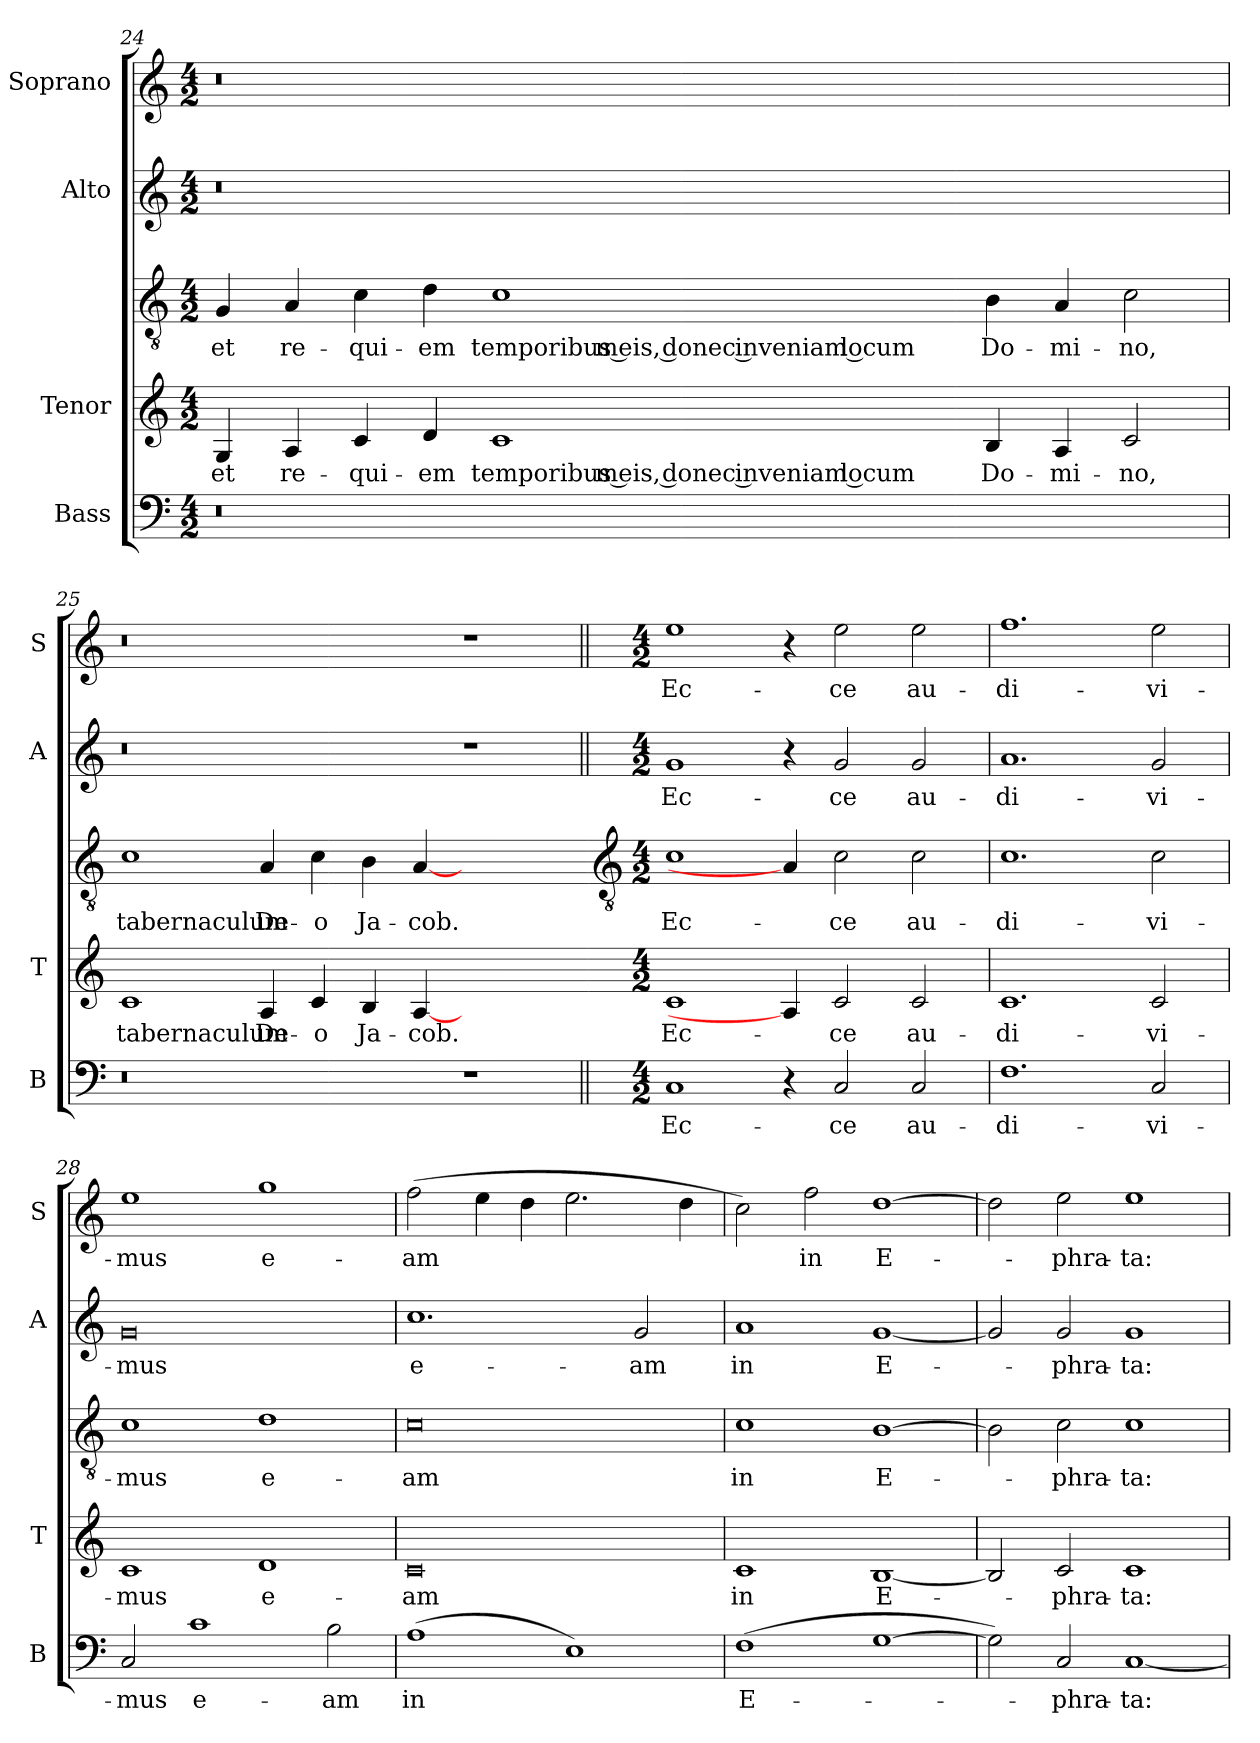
**kern	**text	**kern	**text	**kern	**text	**kern	**text	**kern	**text
*part4	*part4	*part3	*part3	*part3	*part3	*part2	*part2	*part1	*part1
*staff5	*staff5	*staff4	*staff4	*staff3	*staff3	*staff2	*staff2	*staff1	*staff1
*I"Bass	*	*I"Tenor	*	*	*	*I"Alto	*	*I"Soprano	*
*I'B	*	*I'T	*	*	*	*I'A	*	*I'S	*
!!LO:LB:g=z
*clefF4	*	*	*	*clefGv2	*	*clefG2	*	*clefG2	*
*k[]	*	*k[]	*	*k[]	*	*k[]	*	*k[]	*
*C:	*	*C:	*	*C:	*	*C:	*	*C:	*
*M4/2	*	*M4/2	*	*M4/2	*	*M4/2	*	*M4/2	*
=24	=24	=24	=24	=24	=24	=24	=24	=24	=24
!	!	!	!LO:LY:b	!	!LO:LY:b	!	!	!	!
0r	.	4G	et	4G	et	0r	.	0r	.
!	!	!	!LO:LY:b	!	!LO:LY:b	!	!	!	!
.	.	4A	re-	4A	re-	.	.	.	.
!	!	!	!LO:LY:b	!	!LO:LY:b	!	!	!	!
.	.	4c	-qui-	4c	-qui-	.	.	.	.
!	!	!	!LO:LY:b	!	!LO:LY:b	!	!	!	!
.	.	4d	-em	4d	-em	.	.	.	.
!	!	!	!LO:LY:b	!	!LO:LY:b	!	!	!	!
.	.	1c	temporibus meis, donec inveniam locum	1c	temporibus meis, donec inveniam locum	.	.	.	.
!	!	!	!LO:LY:b	!	!LO:LY:b	!	!	!	!
1ryy	.	4B	Do-	4B	Do-	1ryy	.	1ryy	.
!	!	!	!LO:LY:b	!	!LO:LY:b	!	!	!	!
.	.	4A	-mi-	4A	-mi-	.	.	.	.
!	!	!	!LO:LY:b	!	!LO:LY:b	!	!	!	!
.	.	2c	-no,	2c	-no,	.	.	.	.
=25	=25	=25	=25	=25	=25	=25	=25	=25	=25
!	!	!	!LO:LY:b	!	!LO:LY:b	!	!	!	!
0r	.	1c	tabernaculum	1c	tabernaculum	0r	.	0r	.
!	!	!	!LO:LY:b	!	!LO:LY:b	!	!	!	!
.	.	4A	De-	4A	De-	.	.	.	.
!	!	!	!LO:LY:b	!	!LO:LY:b	!	!	!	!
.	.	4c	-o	4c	-o	.	.	.	.
!	!	!	!LO:LY:b	!	!LO:LY:b	!	!	!	!
.	.	4B	Ja-	4B	Ja-	.	.	.	.
!	!	!	!LO:LY:b	!	!LO:LY:b	!	!	!	!
.	.	[4A	-cob.	[4A	-cob.	.	.	.	.
1r	.	1ryy	.	1ryy	.	1r	.	1r	.
!!LO:LB:g=z
=26||	=26||	=26-	=26||	=26-	=26||	=26||	=26||	=26||	=26||
*	*	*	*	*clefGv2	*	*	*	*	*
*k[]	*	*	*	*	*	*k[]	*	*k[]	*
*C:	*	*	*	*	*	*C:	*	*C:	*
*M4/2	*	*M4/2	*	*M4/2	*	*M4/2	*	*M4/2	*
!	!LO:LY:b	!	!LO:LY:b	!	!LO:LY:b	!	!LO:LY:b	!	!LO:LY:b
1C	Ec-	1c	Ec-	1c	Ec-	1g	Ec-	1ee	Ec-
4r	.	4A]	.	4A]	.	4r	.	4r	.
!	!LO:LY:b	!	!LO:LY:b	!	!LO:LY:b	!	!LO:LY:b	!	!LO:LY:b
2C	-ce	2c	-ce	2c	-ce	2g	-ce	2ee	-ce
!	!LO:LY:b	!	!LO:LY:b	!	!LO:LY:b	!	!LO:LY:b	!	!LO:LY:b
2C	au-	2c	au-	2c	au-	2g	au-	2ee	au-
=27	=27	=27	=27	=27	=27	=27	=27	=27	=27
!	!LO:LY:b	!	!LO:LY:b	!	!LO:LY:b	!	!LO:LY:b	!	!LO:LY:b
1.F	-di-	1.c	-di-	1.c	-di-	1.a	-di-	1.ff	-di-
!	!LO:LY:b	!	!LO:LY:b	!	!LO:LY:b	!	!LO:LY:b	!	!LO:LY:b
2C	-vi-	2c	-vi-	2c	-vi-	2g	-vi-	2ee	-vi-
=28	=28	=28	=28	=28	=28	=28	=28	=28	=28
!	!LO:LY:b	!	!LO:LY:b	!	!LO:LY:b	!	!LO:LY:b	!	!LO:LY:b
2C	-mus	1c	-mus	1c	-mus	0g	-mus	1ee	-mus
!	!LO:LY:b	!	!	!	!	!	!	!	!
1c	e-	.	.	.	.	.	.	.	.
!	!	!	!LO:LY:b	!	!LO:LY:b	!	!	!	!LO:LY:b
.	.	1d	e-	1d	e-	.	.	1gg	e-
!	!LO:LY:b	!	!	!	!	!	!	!	!
2B	-am	.	.	.	.	.	.	.	.
=29	=29	=29	=29	=29	=29	=29	=29	=29	=29
!	!LO:LY:b	!	!LO:LY:b	!	!LO:LY:b	!	!LO:LY:b	!	!LO:LY:b
(>1A	in	0c	-am	0c	-am	1.cc	e-	(>2ff	-am
.	.	.	.	.	.	.	.	4ee	.
.	.	.	.	.	.	.	.	4dd	.
1E)	.	.	.	.	.	.	.	2.ee	.
!	!	!	!	!	!	!	!LO:LY:b	!	!
.	.	.	.	.	.	2g	-am	.	.
.	.	.	.	.	.	.	.	4dd	.
=30	=30	=30	=30	=30	=30	=30	=30	=30	=30
!	!LO:LY:b	!	!LO:LY:b	!	!LO:LY:b	!	!LO:LY:b	!	!
(>1F	E-	1c	in	1c	in	1a	in	2cc)	.
!	!	!	!	!	!	!	!	!	!LO:LY:b
.	.	.	.	.	.	.	.	2ff	in
!	!	!	!LO:LY:b	!	!LO:LY:b	!	!LO:LY:b	!	!LO:LY:b
[1G	.	[1B	E-	[1B	E-	[1g	E-	[1dd	E-
=31	=31	=31	=31	=31	=31	=31	=31	=31	=31
2G])	.	2B]	.	2B]	.	2g]	.	2dd]	.
!	!LO:LY:b	!	!LO:LY:b	!	!LO:LY:b	!	!LO:LY:b	!	!LO:LY:b
2C	phra-	2c	phra-	2c	phra-	2g	phra-	2ee	phra-
!	!LO:LY:b	!	!LO:LY:b	!	!LO:LY:b	!	!LO:LY:b	!	!LO:LY:b
[1C	-ta:	1c	-ta:	1c	-ta:	1g	-ta:	1ee	-ta:
=	=	=	=	=	=	=	=	=	=
*-	*-	*-	*-	*-	*-	*-	*-	*-	*-
